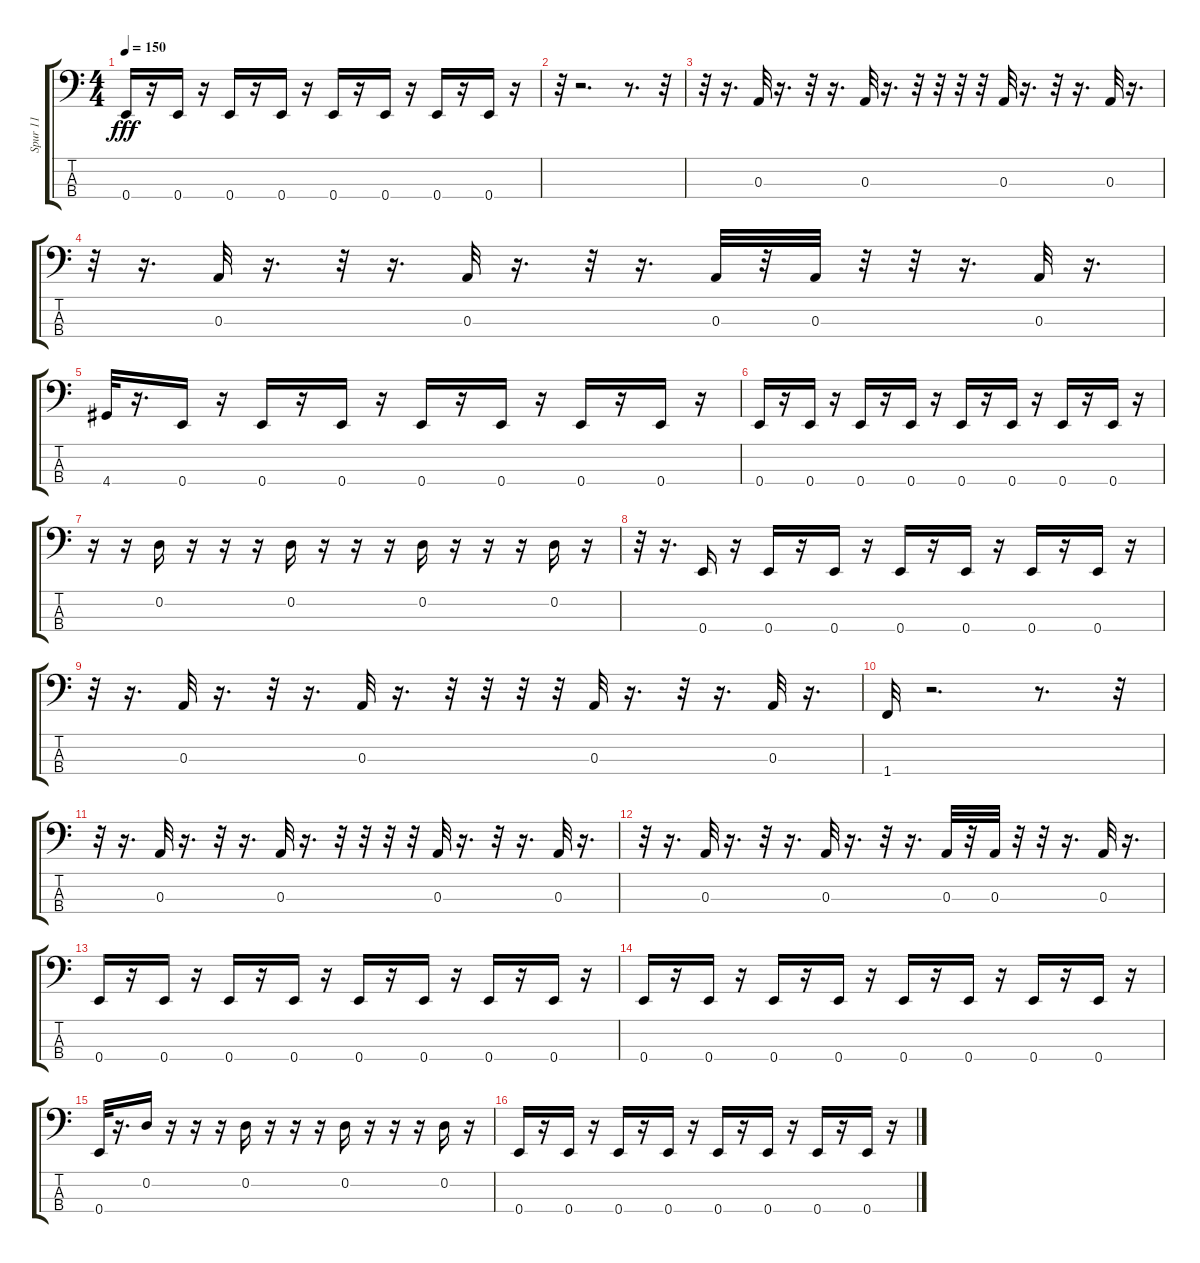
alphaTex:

\track ("Spur 11" "Spur 11") {instrument synthbass1}
\staff {score tabs}
\tuning (G2 D2 A1 E1) {hide}
\ts (4 4)
\tempo 150
\clef f4
\ks c
0.4.16{dy fff} r.16 0.4.16 r.16 0.4.16 r.16 0.4.16 r.16 0.4.16 r.16 0.4.16 r.16 0.4.16 r.16 0.4.16 r.16 |
r.32 r.2{d} r.8{d} r.32 |
r.32 r.16{d} 0.3.32 r.16{d} r.32 r.16{d} 0.3.32 r.16{d} r.32 r.32 r.32 r.32 0.3.32 r.16{d} r.32 r.16{d} 0.3.32 r.16{d} |
r.32 r.16{d} 0.3.32 r.16{d} r.32 r.16{d} 0.3.32 r.16{d} r.32 r.16{d} 0.3.32 r.32 0.3.32 r.32 r.32 r.16{d} 0.3.32 r.16{d} |
4.4.32 r.16{d} 0.4.16 r.16 0.4.16 r.16 0.4.16 r.16 0.4.16 r.16 0.4.16 r.16 0.4.16 r.16 0.4.16 r.16 |
0.4.16 r.16 0.4.16 r.16 0.4.16 r.16 0.4.16 r.16 0.4.16 r.16 0.4.16 r.16 0.4.16 r.16 0.4.16 r.16 |
r.16 r.16 0.2.16 r.16 r.16 r.16 0.2.16 r.16 r.16 r.16 0.2.16 r.16 r.16 r.16 0.2.16 r.16 |
r.32 r.16{d} 0.4.16 r.16 0.4.16 r.16 0.4.16 r.16 0.4.16 r.16 0.4.16 r.16 0.4.16 r.16 0.4.16 r.16 |
r.32 r.16{d} 0.3.32 r.16{d} r.32 r.16{d} 0.3.32 r.16{d} r.32 r.32 r.32 r.32 0.3.32 r.16{d} r.32 r.16{d} 0.3.32 r.16{d} |
1.4.32 r.2{d} r.8{d} r.32 |
r.32 r.16{d} 0.3.32 r.16{d} r.32 r.16{d} 0.3.32 r.16{d} r.32 r.32 r.32 r.32 0.3.32 r.16{d} r.32 r.16{d} 0.3.32 r.16{d} |
r.32 r.16{d} 0.3.32 r.16{d} r.32 r.16{d} 0.3.32 r.16{d} r.32 r.16{d} 0.3.32 r.32 0.3.32 r.32 r.32 r.16{d} 0.3.32 r.16{d} |
0.4.16 r.16 0.4.16 r.16 0.4.16 r.16 0.4.16 r.16 0.4.16 r.16 0.4.16 r.16 0.4.16 r.16 0.4.16 r.16 |
0.4.16 r.16 0.4.16 r.16 0.4.16 r.16 0.4.16 r.16 0.4.16 r.16 0.4.16 r.16 0.4.16 r.16 0.4.16 r.16 |
0.4.32 r.16{d} 0.2.16 r.16 r.16 r.16 0.2.16 r.16 r.16 r.16 0.2.16 r.16 r.16 r.16 0.2.16 r.16 |
0.4.16 r.16 0.4.16 r.16 0.4.16 r.16 0.4.16 r.16 0.4.16 r.16 0.4.16 r.16 0.4.16 r.16 0.4.16 r.16
